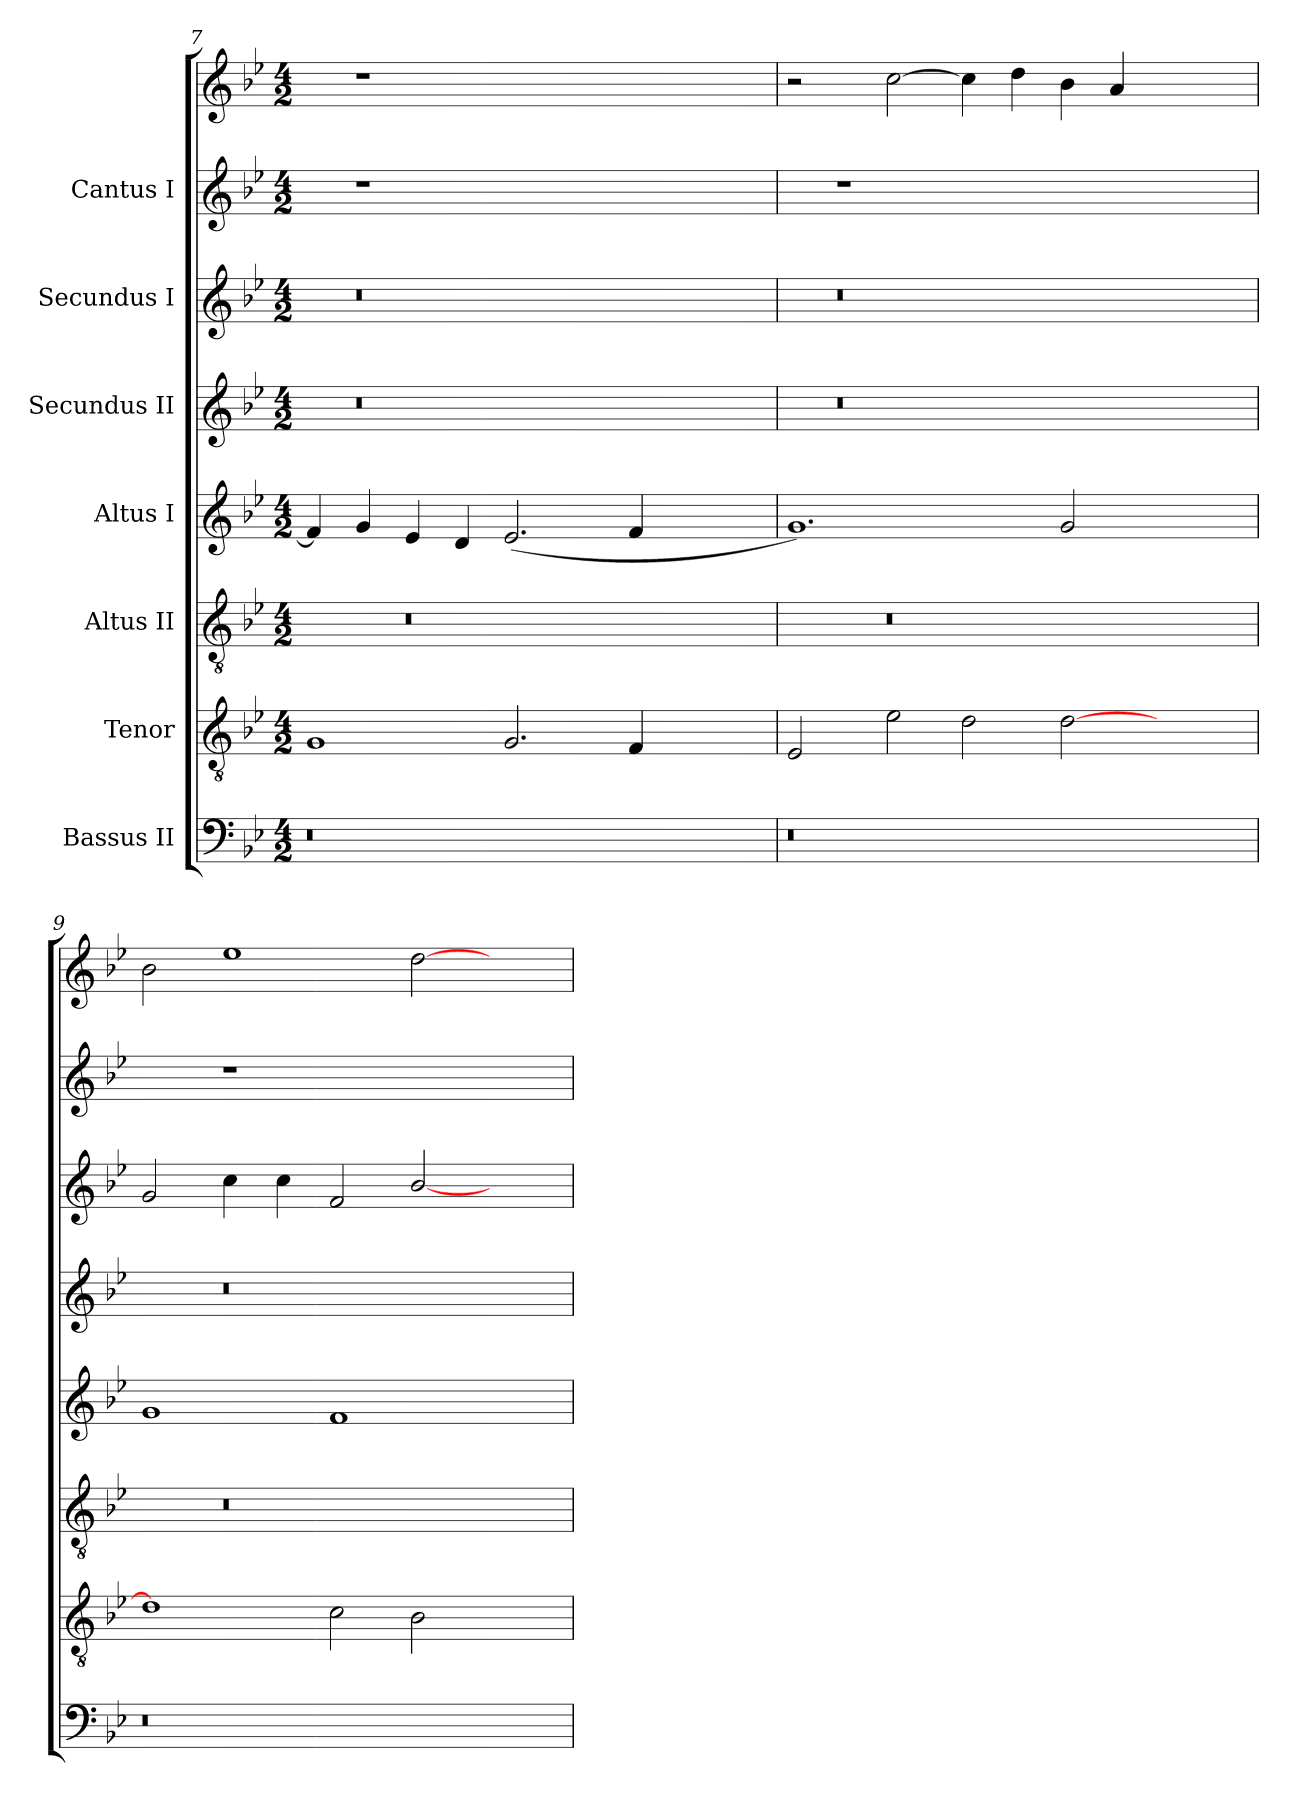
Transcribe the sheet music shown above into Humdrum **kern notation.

**kern	**kern	**kern	**kern	**kern	**kern	**kern	**kern
*part7	*part6	*part5	*part4	*part3	*part2	*part1	*part1
*staff8	*staff7	*staff6	*staff5	*staff4	*staff3	*staff2	*staff1
*I"Bassus II	*I"Tenor	*I"Altus II	*I"Altus I	*I"Secundus II	*I"Secundus I	*I"Cantus  I	*
*clefF4	*clefGv2	*clefGv2	*clefG2	*clefG2	*clefG2	*clefG2	*clefG2
*k[b-e-]	*k[b-e-]	*k[b-e-]	*k[b-e-]	*k[b-e-]	*k[b-e-]	*k[b-e-]	*k[b-e-]
*B-:	*B-:	*B-:	*B-:	*B-:	*B-:	*B-:	*B-:
*M4/2	*M4/2	*M4/2	*M4/2	*M4/2	*M4/2	*M4/2	*M4/2
=7	=7	=7	=7	=7	=7	=7	=7
0r	1G	2ryy	4f/]	4ryy	4ryy	4ryy	4ryy
.	.	.	4g/	0r	0r	1r	1r
.	.	0r	4e-/	.	.	.	.
.	.	.	4d/	.	.	.	.
.	2.G/	.	(<2.e-/	.	.	.	.
.	.	.	.	.	.	1ryy	1ryy
.	4F/	.	4f/	.	.	.	.
2ryy	2ryy	.	2ryy	.	.	.	.
.	.	.	.	4ryy	4ryy	4ryy	4ryy
=8	=8	=8	=8	=8	=8	=8	=8
0r	2E-/	2ryy	1.g)	4ryy	4ryy	4ryy	2r
.	.	.	.	0r	0r	1r	.
.	2e-\	0r	.	.	.	.	[>2cc\
.	2d\	.	.	.	.	.	4cc\]
.	.	.	.	.	.	1ryy	4dd\
.	[>2d\	.	2g/	.	.	.	4b-\
.	.	.	.	.	.	.	4a/
2ryy	2ryy	.	2ryy	.	.	.	2ryy
.	.	.	.	4ryy	4ryy	4ryy	.
!!LO:LB:g=z
=9	=9	=9	=9	=9	=9	=9	=9
0r	1d]	2ryy	1g	2ryy	2g/	2ryy	2b-\
.	.	0r	.	0r	4cc\	1r	1ee-
.	.	.	.	.	4cc\	.	.
.	2c\	.	1f	.	2f/	.	.
.	2B-\	.	.	.	[<2b-/	1ryy	[>2dd\
2ryy	2ryy	.	2ryy	.	2ryy	.	2ryy
=	=	=	=	=	=	=	=
*-	*-	*-	*-	*-	*-	*-	*-
